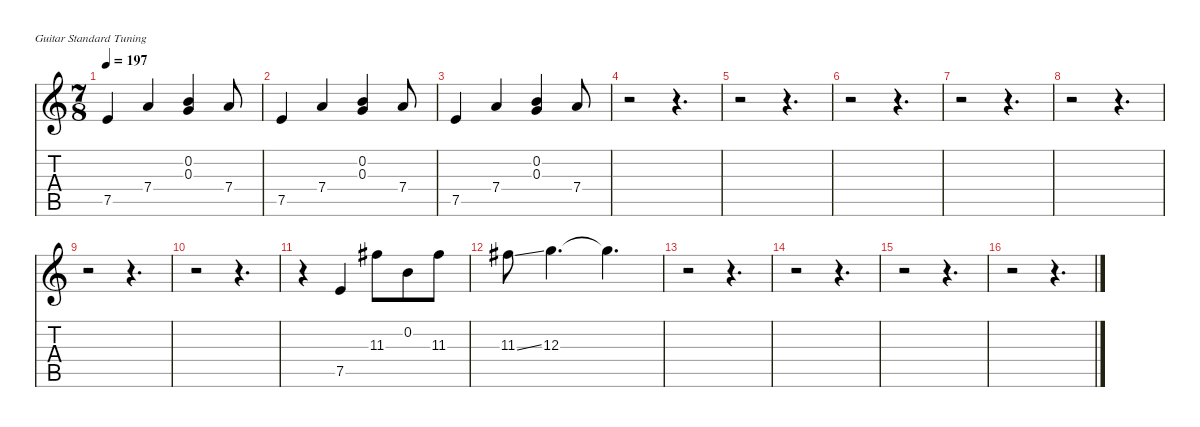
\defaultSystemsLayout 4
\hideDynamics
\bracketExtendMode nobrackets
\singleTrackTrackNamePolicy hidden
\multiTrackTrackNamePolicy hidden
\firstSystemTrackNameMode fullname
\firstSystemTrackNameOrientation horizontal
\otherSystemsTrackNameOrientation horizontal
\track ("Guitar 2" "s.guit.") {defaultSystemsLayout 8 instrument acousticguitarsteel}
\staff {score tabs}
\tuning (E4 B3 G3 D3 A2 E2)
\ts (7 8)
\tempo 197
\clef g2
\ks c
7.5.4{dy mf beam Up} 7.4.4{beam Up} (0.2 0.3).4{beam Up} 7.4.8{beam Up} |
7.5.4{beam Up} 7.4.4{beam Up} (0.2 0.3).4{beam Up} 7.4.8{beam Up} |
7.5.4{beam Up} 7.4.4{beam Up} (0.2 0.3).4{beam Up} 7.4.8{beam Up} |
r.2{beam Down} r.4{d beam Down} |
r.2{beam Down} r.4{d beam Down} |
r.2{beam Down} r.4{d beam Down} |
r.2{beam Down} r.4{d beam Down} |
r.2{beam Down} r.4{d beam Down} |
r.2{beam Down} r.4{d beam Down} |
r.2{beam Down} r.4{d beam Down} |
r.4{beam Down} 7.5.4{dy f beam Up} 11.3{acc #}.8{beam Down} 0.2.8{beam Down} 11.3{acc #}.8{beam Down} |
11.3{ss acc #}.8{beam Down} 12.3.4{d beam Down} 12.3{t}.4{d beam Down} |
r.2{beam Down} r.4{d beam Down} |
r.2{beam Down} r.4{d beam Down} |
r.2{beam Down} r.4{d beam Down} |
r.2{beam Down} r.4{d beam Down}
